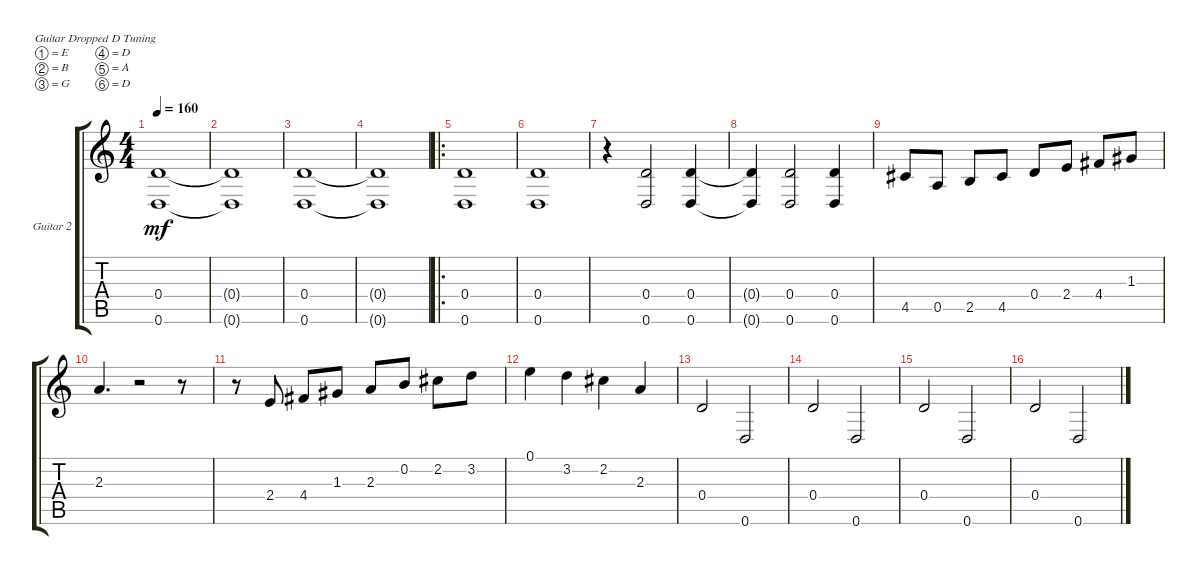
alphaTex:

\bracketExtendMode groupsimilarinstruments
\firstSystemTrackNameOrientation horizontal
\otherSystemsTrackNameOrientation horizontal
\track ("Guitar 2" "Guitar 2") {instrument acousticguitarsteel}
\staff {score tabs}
\tuning (E4 B3 G3 D3 A2 D2)
\ts (4 4)
\beaming (8 2 2 2 2)
\tempo 160
\clef g2
\ks c
(0.4 0.6).1{dy mf instrument acousticguitarsteel} |
(0.4{t} 0.6{t}).1 |
(0.4 0.6).1 |
(0.4{t} 0.6{t}).1 |
\ro
(0.4 0.6).1 |
(0.4 0.6).1 |
r.4 (0.4 0.6).2 (0.4 0.6).4 |
(0.4{t} 0.6{t}).4 (0.4 0.6).2 (0.4 0.6).4 |
4.5.8 0.5.8 2.5.8 4.5.8 0.4.8 2.4.8 4.4.8 1.3.8 |
2.3.4{d} r.2 r.8 |
r.8 2.4.8 4.4.8 1.3.8 2.3.8 0.2.8 2.2.8 3.2.8 |
0.1.4 3.2.4 2.2.4 2.3.4 |
0.4.2 0.6.2 |
0.4.2 0.6.2 |
0.4.2 0.6.2 |
0.4.2 0.6.2
